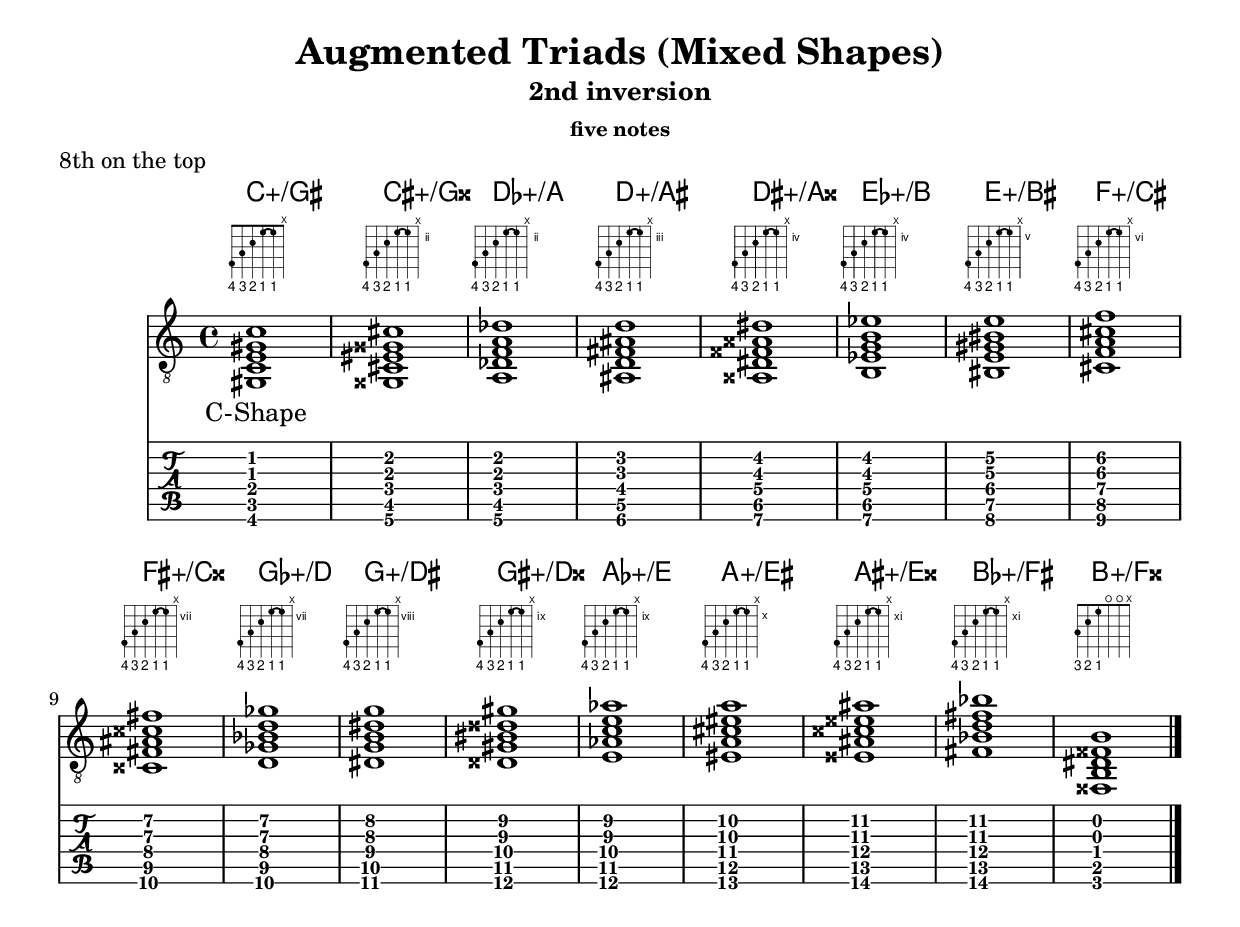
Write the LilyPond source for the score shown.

\version "2.19.15"
%\include "predefined-guitar-fretboards.ly"
\include "../c-shape.ly"
%\include "../a-shape.ly"
%\include "../g-shape.ly"
%\include "../e-shape.ly"
%\include "../d-shape.ly"
%\include "../alt-shape.ly"

\layout {
   \context { %\Score
      %\override StringNumber.transparent = ##t
      \Voice
      \remove "New_fingering_engraver"
   }
}

\paper {
  print-all-headers = ##t
}

%%%%%%%%%%%%%%%%%%%%%%%%%%%%%%%%%%%%%%%%%%%%%%%%%%
%%%%%%%%%%%%%%%% AUGMENTED TRIADS %%%%%%%%%%%%%%%%
%%%%%%%%%%%%%%%%%%%%%%%%%%%%%%%%%%%%%%%%%%%%%%%%%%

augmentedTriadsRootPositionThreeNotesThirdOnTopChordSymbols = \chordmode {
  %\cShape
  c1:aug 
  cis1:aug 
  des1:aug 
  d1:aug 
  dis1:aug 
  es1:aug 
  e1:aug 
  f1:aug 
  fis1:aug 
  ges1:aug 
  g1:aug 
  gis1:aug 
  as1:aug 
  a1:aug 
  ais1:aug 
  bes1:aug 
  b1:aug
}

augmentedTriadsRootPositionThreeNotesThirdOnTopShapes = \lyricmode {
  C-Shape \repeat unfold 16 { \skip1 }
}

augmentedTriadsRootPositionThreeNotesThirdOnTop = \chordmode {
% * triads
% ** augmented triads
% *** root position
% **** three notes
% ***** 3rd on the top
  \cShape
  c,1:1.5+.10
  cis,1:1.5+.10
  des,1:1.5+.10
  d,1:1.5+.10
  dis,1:1.5+.10
  es,1:1.5+.10
  e,1:1.5+.10
  f,1:1.5+.10
  fis,1:1.5+.10
  ges,1:1.5+.10
  g,1:1.5+.10
  gis,1:1.5+.10
  as,1:1.5+.10
  a,1:1.5+.10
  ais,1:1.5+.10
  bes,1:1.5+.10
  b,1:1.5+.10
  \bar "|."
}


augmentedTriadsRootPositionThreeNotesFifthOnTopChordSymbols = \chordmode {
  %\cShape
  c1:aug 
  cis1:aug 
  des1:aug 
  d1:aug 
  dis1:aug 
  es1:aug 
  e1:aug 
  f1:aug 
  fis1:aug 
  ges1:aug 
  g1:aug 
  gis1:aug 
  as1:aug 
  a1:aug 
  ais1:aug 
  bes1:aug 
  b1:aug
  b1:aug
}

augmentedTriadsRootPositionThreeNotesFifthOnTopShapes = \lyricmode {
  C-Shape \repeat unfold 17 { \skip1 }
}

augmentedTriadsRootPositionThreeNotesFifthOnTop = \chordmode {
  % * triads
% ** augmented triads
% *** root position
% **** three notes
% ***** fifth on the top
  \cShape
  c,1:1.3.5+
  cis,1:1.3.5+
  des,1:1.3.5+
  d,1:1.3.5+
  dis,1:1.3.5+
  es,1:1.3.5+
  e,1:1.3.5+
  f,1:1.3.5+
  fis,1:1.3.5+
  ges,1:1.3.5+
  g,1:1.3.5+
  gis,1:1.3.5+
  as,1:1.3.5+
  a,1:1.3.5+
  ais,1:1.3.5+
  bes,1:1.3.5+
  b,1:1.3.5+
  b,,1:1.3.5+
  \bar "|."
}

augmentedTriadsRootPositionFourNotesEighthOnTopChordSymbols = \chordmode {
  %\cShape
  c1:aug 
  cis1:aug 
  des1:aug 
  d1:aug 
  dis1:aug 
  es1:aug 
  e1:aug 
  f1:aug 
  fis1:aug 
  ges1:aug 
  g1:aug 
  gis1:aug 
  as1:aug 
  a1:aug 
  ais1:aug 
  bes1:aug 
  b1:aug
}

augmentedTriadsRootPositionFourNotesEighthOnTopShapes = \lyricmode {
  C-Shape \repeat unfold 16 { \skip1 }
}

augmentedTriadsRootPositionFourNotesEighthOnTop = \chordmode {
% * triads
% ** augmented triads
% *** root position
% **** four notes
% ***** 8th on the top
  \cShape
  c,1:1.3.5+.8
  cis,1:1.3.5+.8
  des,1:1.3.5+.8
  d,1:1.3.5+.8
  dis,1:1.3.5+.8
  es,1:1.3.5+.8
  e,1:1.3.5+.8
  f,1:1.3.5+.8
  fis,1:1.3.5+.8
  ges,1:1.3.5+.8
  g,1:1.3.5+.8
  gis,1:1.3.5+.8
  as,1:1.3.5+.8
  a,1:1.3.5+.8
  ais,1:1.3.5+.8
  bes,1:1.3.5+.8
  b,,1:1.3.5+.8
  \bar "|."
}


augmentedTriadsRootPositionFiveNotesFifthOnTopChordSymbols = \chordmode {
  %\cShape
  c1:aug 
  cis1:aug 
  des1:aug 
  d1:aug 
  dis1:aug 
  es1:aug 
  e1:aug 
  f1:aug 
  fis1:aug 
  ges1:aug 
  g1:aug 
  gis1:aug 
  as1:aug 
  a1:aug 
  ais1:aug 
  bes1:aug 
  b1:aug
}

augmentedTriadsRootPositionFiveNotesFifthOnTopShapes = \lyricmode {
  C-Shape \repeat unfold 16 { \skip1 }
}

augmentedTriadsRootPositionFiveNotesFifthOnTop = \chordmode {
% * triads
% ** augmented triads
% *** root position
% **** five notes
% ***** 5th on the top
  \cShape
  c,1:1.3.5+.8.12
  cis,1:1.3.5+.8.12
  des,1:1.3.5+.8.12
  d,1:1.3.5+.8.12
  dis,1:1.3.5+.8.12
  es,1:1.3.5+.8.12
  e,1:1.3.5+.8.12
  f,1:1.3.5+.8.12
  fis,1:1.3.5+.8.12
  ges,1:1.3.5+.8.12
  g,1:1.3.5+.8.12
  gis,1:1.3.5+.8.12
  as,1:1.3.5+.8.12
  a,1:1.3.5+.8.12
  ais,1:1.3.5+.8.12
  bes,1:1.3.5+.8.12
  b,1:1.3.5+.8.12
  \bar "|."
}

augmentedTriadsFirstInversionThreeNotesFirstOnTopChordSymbols = \chordmode {
  %\cShape
  c1:aug 
  cis1:aug 
  des1:aug 
  d1:aug 
  dis1:aug 
  es1:aug 
  e1:aug 
  f1:aug 
  fis1:aug 
  ges1:aug 
  g1:aug 
  gis1:aug 
  as1:aug 
  a1:aug 
  ais1:aug 
  bes1:aug 
  b1:aug
}

augmentedTriadsFirstInversionThreeNotesFirstOnTopShapes = \lyricmode {
  C-Shape \repeat unfold 16 { \skip1 }
}

augmentedTriadsFirstInversionThreeNotesFirstOnTop = \chordmode {
% * triads
% ** augmented triads
% *** 1st inversion
% **** three notes
% ***** 1st on the top
  \cShape
  c,1:3.5+.8^1
  cis,1:3.5+.8^1
  des,1:3.5+.8^1
  d,1:3.5+.8^1
  dis,1:3.5+.8^1
  es,1:3.5+.8^1
  e,1:3.5+.8^1
  f,1:3.5+.8^1
  fis,1:3.5+.8^1
  ges,1:3.5+.8^1
  g,1:3.5+.8^1
  gis,1:3.5+.8^1
  as,1:3.5+.8^1
  a,1:3.5+.8^1
  ais,1:3.5+.8^1
  bes,1:3.5+.8^1
  b,,1:3.5+.8^1
  \bar "|."
}

augmentedTriadsFirstInversionThreeNotesFifthOnTopChordSymbols = \chordmode {
  %\cShape
  c1:aug/e 
  cis1:aug/eis 
  des1:aug/f 
  d1:aug/fis 
  dis1:aug/fisis 
  es1:aug/g 
  e1:aug/gis 
  f1:aug/a 
  fis1:aug/ais 
  ges1:aug/bes 
  g1:aug/b 
  gis1:aug/bis 
  as1:aug/c 
  a1:aug/cis 
  ais1:aug/cisis 
  bes1:aug/d 
  b1:aug/dis
}

augmentedTriadsFirstInversionThreeNotesFifthOnTopShapes = \lyricmode {
  C-Shape \repeat unfold 16 { \skip1 }
}

augmentedTriadsFirstInversionThreeNotesFifthOnTop = \chordmode {
% * triads
% ** augmented triads
% *** 1st inversion
% **** three notes
% ***** 5th on the top
  \cShape
  c,1:3.8.12+^1
  cis,1:3.8.12+^1
  des,1:3.8.12+^1
  d,1:3.8.12+^1
  dis,1:3.8.12+^1
  es,1:3.8.12+^1
  e,1:3.8.12+^1
  f,1:3.8.12+^1
  fis,1:3.8.12+^1
  ges,1:3.8.12+^1
  g,1:3.8.12+^1
  gis,1:3.8.12+^1
  as,1:3.8.12+^1
  a,1:3.8.12+^1
  ais,1:3.8.12+^1
  bes,1:3.8.12+^1
  b,,1:3.8.12+^1
  \bar "|."
}

augmentedTriadsFirstInversionFourNotesThirdOnTopChordSymbols = \chordmode {
% * triads
% ** augmented triads
% *** 1st inversion
% **** four notes
% ***** 3rd on the top
  %\cShape
  c1:aug/e 
  cis1:aug/eis 
  des1:aug/f 
  d1:aug/fis 
  dis1:aug/fisis 
  es1:aug/g 
  e1:aug/gis 
  f1:aug/a 
  fis1:aug/ais 
  ges1:aug/bes 
  g1:aug/b 
  gis1:aug/bis 
  as1:aug/c 
  a1:aug/cis 
  ais1:aug/cisis 
  bes1:aug/d 
  b1:aug/dis
}

augmentedTriadsFirstInversionFourNotesThirdOnTopShapes = \lyricmode {
% * triads
% ** augmented triads
% *** 1st inversion
% **** four notes
% ***** 3rd on the top
  C-Shape \repeat unfold 16 { \skip1 }
}

augmentedTriadsFirstInversionFourNotesThirdOnTop = \chordmode {
% * triads
% ** augmented triads
% *** 1st inversion
% **** four notes
% ***** 3rd on the top
  \cShape
  c,1:3.5+.8.10^1
  cis,1:3.5+.8.10^1
  des,1:3.5+.8.10^1
  d,1:3.5+.8.10^1
  dis,1:3.5+.8.10^1
  es,1:3.5+.8.10^1
  e,1:3.5+.8.10^1
  f,1:3.5+.8.10^1
  fis,1:3.5+.8.10^1
  ges,1:3.5+.8.10^1
  g,1:3.5+.8.10^1
  gis,1:3.5+.8.10^1
  as,1:3.5+.8.10^1
  a,1:3.5+.8.10^1
  ais,1:3.5+.8.10^1
  bes,1:3.5+.8.10^1
  b,,1:3.5+.8.10^1
  \bar "|."
}
augmentedTriadsFirstInversionFourNotesFifthOnTopChordSymbols = \chordmode {
% * triads
% ** augmented triads
% *** 1st inversion
% **** four notes
% ***** 5th on the top
  %\cShape
  c1:aug/e 
  cis1:aug/eis 
  des1:aug/f 
  d1:aug/fis 
  dis1:aug/fisis 
  es1:aug/g 
  e1:aug/gis 
  f1:aug/a 
  fis1:aug/ais 
  ges1:aug/bes 
  g1:aug/b 
  gis1:aug/bis 
  as1:aug/c 
  a1:aug/cis 
  ais1:aug/cisis 
  bes1:aug/d 
  b1:aug/dis
  
  c1:aug/e 
  cis1:aug/eis 
  des1:aug/f 
  d1:aug/fis 
  dis1:aug/fisis 
  es1:aug/g 
  e1:aug/gis 
  f1:aug/a 
  fis1:aug/ais 
  ges1:aug/bes 
  g1:aug/b 
  gis1:aug/bis 
  as1:aug/c 
  a1:aug/cis 
  ais1:aug/cisis 
  bes1:aug/d 
  b1:aug/dis
}

augmentedTriadsFirstInversionFourNotesFifthOnTopShapes = \lyricmode {
% * triads
% ** augmented triads
% *** 1st inversion
% **** four notes
% ***** 5th on the top
  C-Shape \repeat unfold 33 { \skip1 }
}

augmentedTriadsFirstInversionFourNotesFifthOnTop = \chordmode {
% * triads
% ** augmented triads
% *** 1st inversion
% **** four notes
% ***** 5th on the top
  \cShape
%  c,:3.8.10.12+.15.19^1 %test
  c,1:3.5+.8.12+^1
  cis,1:3.5+.8.12+^1
  des,1:3.5+.8.12+^1
  d,1:3.5+.8.12+^1
  dis,1:3.5+.8.12+^1
  es,1:3.5+.8.12+^1
  e,1:3.5+.8.12+^1
  f,1:3.5+.8.12+^1
  fis,1:3.5+.8.12+^1
  ges,1:3.5+.8.12+^1
  g,1:3.5+.8.12+^1
  gis,1:3.5+.8.12+^1
  as,1:3.5+.8.12+^1
  a,1:3.5+.8.12+^1
  ais,1:3.5+.8.12+^1
  bes,1:3.5+.8.12+^1
  b,,1:3.5+.8.12+^1
  \bar "||"
  c,,1:3.8.10.12+^1
  cis,,1:3.8.10.12+^1
  des,,1:3.8.10.12+^1
  d,,1:3.8.10.12+^1
  dis,,1:3.8.10.12+^1
  es,,1:3.8.10.12+^1
  e,,1:3.8.10.12+^1
  f,,1:3.8.10.12+^1
  fis,,1:3.8.10.12+^1
  ges,,1:3.8.10.12+^1
  g,,1:3.8.10.12+^1
  gis,,1:3.8.10.12+^1
  as,,1:3.8.10.12+^1
  a,,1:3.8.10.12+^1
  ais,,1:3.8.10.12+^1
  bes,,1:3.8.10.12+^1
  b,,1:3.8.10.12+^1
  \bar "|."
}

augmentedTriadsSecondInversionThreeNotesFifthOnTopChordSymbols = \chordmode {
% * triads
% ** augmented triads
% *** 2nd inversion
% **** three notes
% ***** 5th on the top
  %\cShape
  c1:aug/gis
  cis1:aug/gisis 
  des1:aug/a 
  d1:aug/ais 
  dis1:aug/aisis 
  es1:aug/b
  e1:aug/bis 
  f1:aug/cis
  fis1:aug/cisis 
  ges1:aug/d 
  g1:aug/dis 
  gis1:aug/disis 
  as1:aug/e 
  a1:aug/eis 
  ais1:aug/eisis 
  bes1:aug/fis
  b1:aug/fisis
}

augmentedTriadsSecondInversionThreeNotesFifthOnTopShapes = \lyricmode {
% * triads
% ** augmented triads
% *** 2nd inversion
% **** three notes
% ***** 5th on the top
  C-Shape \repeat unfold 16 { \skip1 }
}

augmentedTriadsSecondInversionThreeNotesFifthOnTop = \chordmode {
% * triads
% ** augmented triads
% *** 2nd inversion
% **** three notes
% ***** 5th on the top
  \cShape
  c,1:5+.8.10^1.3
  cis,1:5+.8.10^1.3
  des,1:5+.8.10^1.3
  d,1:5+.8.10^1.3
  dis,1:5+.8.10^1.3
  es,1:5+.8.10^1.3
  e,1:5+.8.10^1.3
  f,1:5+.8.10^1.3
  fis,1:5+.8.10^1.3
  ges,1:5+.8.10^1.3
  g,1:5+.8.10^1.3
  gis,1:5+.8.10^1.3
  as,1:5+.8.10^1.3
  a,1:5+.8.10^1.3
  ais,1:5+.8.10^1.3
  bes,1:5+.8.10^1.3
  b,,1:5+.8.10^1.3
  \bar "|."
}

augmentedTriadsSecondInversionFourNotesEighthOnTopChordSymbols = \chordmode {
% * triads
% ** augmented triads
% *** 2nd inversion
% **** four notes
% ***** 8th on the top
  %\cShape
  c1:aug/gis
  cis1:aug/gisis 
  des1:aug/a 
  d1:aug/ais 
  dis1:aug/aisis 
  es1:aug/b
  e1:aug/bis 
  f1:aug/cis
  fis1:aug/cisis 
  ges1:aug/d 
  g1:aug/dis 
  gis1:aug/disis 
  as1:aug/e 
  a1:aug/eis 
  ais1:aug/eisis 
  bes1:aug/fis
  b1:aug/fisis
}

augmentedTriadsSecondInversionFourNotesEighthOnTopShapes = \lyricmode {
% * triads
% ** augmented triads
% *** 2nd inversion
% **** four notes
% ***** 8th on the top
  C-Shape \repeat unfold 16 { \skip1 }
}

augmentedTriadsSecondInversionFourNotesEighthOnTop = \chordmode {
% * triads
% ** augmented triads
% *** 2nd inversion
% **** four notes
% ***** 8th on the top
  \cShape
  c,,1:5+.10.12+.15^1.3
  cis,,1:5+.10.12+.15^1.3
  des,,1:5+.10.12+.15^1.3
  d,,1:5+.10.12+.15^1.3
  dis,,1:5+.10.12+.15^1.3
  es,,1:5+.10.12+.15^1.3
  e,,1:5+.10.12+.15^1.3
  f,,1:5+.10.12+.15^1.3
  fis,,1:5+.10.12+.15^1.3
  ges,,1:5+.10.12+.15^1.3
  g,,1:5+.10.12+.15^1.3
  gis,,1:5+.10.12+.15^1.3
  as,,1:5+.10.12+.15^1.3
  a,,1:5+.10.12+.15^1.3
  ais,,1:5+.10.12+.15^1.3
  bes,,1:5+.10.12+.15^1.3
  b,,,1:5+.10.12+.15^1.3
  \bar "|."
}

augmentedTriadsSecondInversionFourNotesFifthOnTopChordSymbols = \chordmode {
% * triads
% ** augmented triads
% *** 2nd inversion
% **** four notes
% ***** 5th on the top
  %\cShape
  c1:aug/gis
  cis1:aug/gisis 
  des1:aug/a 
  d1:aug/ais 
  dis1:aug/aisis 
  es1:aug/b
  e1:aug/bis 
  f1:aug/cis
  fis1:aug/cisis 
  ges1:aug/d 
  g1:aug/dis 
  gis1:aug/disis 
  as1:aug/e 
  a1:aug/eis 
  ais1:aug/eisis 
  bes1:aug/fis
  b1:aug/fisis
}

augmentedTriadsSecondInversionFourNotesFifthOnTopShapes = \lyricmode {
% * triads
% ** augmented triads
% *** 2nd inversion
% **** four notes
% ***** 5th on the top
  C-Shape \repeat unfold 16 { \skip1 }
}

augmentedTriadsSecondInversionFourNotesFifthOnTop = \chordmode {
% * triads
% ** augmented triads
% *** 2nd inversion
% **** four notes
% ***** 5th on the top
  \cShape
  c,,1:5+.8.10.12+^1.3
  cis,,1:5+.8.10.12+^1.3
  des,,1:5+.8.10.12+^1.3
  d,,1:5+.8.10.12+^1.3
  dis,,1:5+.8.10.12+^1.3
  es,,1:5+.8.10.12+^1.3
  e,,1:5+.8.10.12+^1.3
  f,,1:5+.8.10.12+^1.3
  fis,,1:5+.8.10.12+^1.3
  ges,,1:5+.8.10.12+^1.3
  g,,1:5+.8.10.12+^1.3
  gis,,1:5+.8.10.12+^1.3
  as,,1:5+.8.10.12+^1.3
  a,,1:5+.8.10.12+^1.3
  ais,,1:5+.8.10.12+^1.3
  bes,,1:5+.8.10.12+^1.3
  b,,,1:5+.8.10.12+^1.3
  \bar "|."
}

augmentedTriadsSecondInversionFiveNotesEighthOnTopChordSymbols = \chordmode {
% * triads
% ** augmented triads
% *** 2nd inversion
% **** five notes
% ***** 8th on the top
  %\cShape
  c1:aug/gis
  cis1:aug/gisis 
  des1:aug/a 
  d1:aug/ais 
  dis1:aug/aisis 
  es1:aug/b
  e1:aug/bis 
  f1:aug/cis
  fis1:aug/cisis 
  ges1:aug/d 
  g1:aug/dis 
  gis1:aug/disis 
  as1:aug/e 
  a1:aug/eis 
  ais1:aug/eisis 
  bes1:aug/fis
  b1:aug/fisis
}

augmentedTriadsSecondInversionFiveNotesEighthOnTopShapes = \lyricmode {
% * triads
% ** augmented triads
% *** 2nd inversion
% **** five notes
% ***** 8th on the top
  C-Shape \repeat unfold 16 { \skip1 }
}

augmentedTriadsSecondInversionFiveNotesEighthOnTop = \chordmode {
% * triads
% ** augmented triads
% *** 2nd inversion
% **** five notes
% ***** 8th on the top
  \cShape
  c,,1:5+.8.10.12+.15^1.3
  cis,,1:5+.8.10.12+.15^1.3
  des,,1:5+.8.10.12+.15^1.3
  d,,1:5+.8.10.12+.15^1.3
  dis,,1:5+.8.10.12+.15^1.3
  es,,1:5+.8.10.12+.15^1.3
  e,,1:5+.8.10.12+.15^1.3
  f,,1:5+.8.10.12+.15^1.3
  fis,,1:5+.8.10.12+.15^1.3
  ges,,1:5+.8.10.12+.15^1.3
  g,,1:5+.8.10.12+.15^1.3
  gis,,1:5+.8.10.12+.15^1.3
  as,,1:5+.8.10.12+.15^1.3
  a,,1:5+.8.10.12+.15^1.3
  ais,,1:5+.8.10.12+.15^1.3
  bes,,1:5+.8.10.12+.15^1.3
  b,,,1:5+.8.10.12+.15^1.3
  \bar "|."
}

%%%%%%%%%%%%%%%%%%%%%%%%%%%%%%%%%%%%%%%%%%%%%%%%%%
%%%%%%%%%%%%%%% SCORE DEFINITIONS %%%%%%%%%%%%%%%%
%%%%%%%%%%%%%%%%%%%%%%%%%%%%%%%%%%%%%%%%%%%%%%%%%%

\bookpart {
%{
  \score {
    <<
      \new ChordNames {
        \augmentedTriadsRootPositionThreeNotesThirdOnTopChordSymbols
      }
      \new FretBoards {
        \augmentedTriadsRootPositionThreeNotesThirdOnTop
      }
      \new Voice = "augmentedtriads" {
        \clef "treble_8"
        \augmentedTriadsRootPositionThreeNotesThirdOnTop
      }
      \new Lyrics \lyricsto augmentedtriads {
        \augmentedTriadsRootPositionThreeNotesThirdOnTopShapes
      }
      \new TabStaff {
        \augmentedTriadsRootPositionThreeNotesThirdOnTop
      }
    >>
    \header {
      title = "Augmented Triads (Mixed Shapes)"
      subtitle = "Root position"
      subsubtitle = "Three notes"
      piece = "3rd on the top"
    }
  }
%}
%{
  \score {
    <<
      \new ChordNames {
        \augmentedTriadsRootPositionThreeNotesFifthOnTopChordSymbols
      }
      \new FretBoards {
        \augmentedTriadsRootPositionThreeNotesFifthOnTop
      }
      \new Voice = "augmentedtriads" {
        \clef "treble_8"
        \augmentedTriadsRootPositionThreeNotesFifthOnTop
      }
      \new Lyrics \lyricsto augmentedtriads {
        \augmentedTriadsRootPositionThreeNotesFifthOnTopShapes
      }
      \new TabStaff {
        \augmentedTriadsRootPositionThreeNotesFifthOnTop
      }
    >>
    \header {
      title = "Augmented Triads (Mixed Shapes)"
      subtitle = "Root position"
      subsubtitle = "Three notes"
      piece = "5th on the top"
    }
  }
%}
%{
  \score {
    <<
      \new ChordNames {
        \augmentedTriadsRootPositionFourNotesEighthOnTopChordSymbols
      }
      \new FretBoards {
        \augmentedTriadsRootPositionFourNotesEighthOnTop
      }
      \new Voice = "augmentedtriads" {
        \clef "treble_8"
        \augmentedTriadsRootPositionFourNotesEighthOnTop
      }
      \new Lyrics \lyricsto augmentedtriads {
        \augmentedTriadsRootPositionFourNotesEighthOnTopShapes
      }
      \new TabStaff {
        \augmentedTriadsRootPositionFourNotesEighthOnTop
      }
    >>
    \header {
      title = "Augmented Triads (Mixed Shapes)"
      subtitle = "Root position"
      subsubtitle = "Four notes"
      piece = "8th on the top"
    }
  }
%}
%{
  \score {
    <<
      \new ChordNames {
        \augmentedTriadsRootPositionFiveNotesFifthOnTopChordSymbols
      }
      \new FretBoards {
        \augmentedTriadsRootPositionFiveNotesFifthOnTop
      }
      \new Voice = "augmentedtriads" {
        \clef "treble_8"
        \augmentedTriadsRootPositionFiveNotesFifthOnTop
      }
      \new Lyrics \lyricsto augmentedtriads {
        \augmentedTriadsRootPositionFiveNotesFifthOnTopShapes
      }
      \new TabStaff {
        \augmentedTriadsRootPositionFiveNotesFifthOnTop
      }
    >>
    \header {
      title = "Augmented Triads (Mixed Shapes)"
      subtitle = "Root position"
      subsubtitle = "Five notes"
      piece = "5th on the top"
    }
  }
%}
%{
  \score {
    <<
      \new ChordNames {
        \augmentedTriadsFirstInversionThreeNotesFirstOnTopChordSymbols
      }
      \new FretBoards {
        \augmentedTriadsFirstInversionThreeNotesFirstOnTop
      }
      \new Voice = "augmentedtriads" {
        \clef "treble_8"
        \augmentedTriadsFirstInversionThreeNotesFirstOnTop
      }
      \new Lyrics \lyricsto augmentedtriads {
        \augmentedTriadsFirstInversionThreeNotesFirstOnTopShapes
      }
      \new TabStaff {
        \augmentedTriadsFirstInversionThreeNotesFirstOnTop
      }
    >>
    \header {
      title = "Augmented Triads (Mixed Shapes)"
      subtitle = "1st inversion"
      subsubtitle = "three notes"
      piece = "1st on the top"
    }
  }
%}
%{
  \score {
    <<
      \new ChordNames {
        \augmentedTriadsFirstInversionThreeNotesFifthOnTopChordSymbols
      }
      \new FretBoards {
        \augmentedTriadsFirstInversionThreeNotesFifthOnTop
      }
      \new Voice = "augmentedtriads" {
        \clef "treble_8"
        \augmentedTriadsFirstInversionThreeNotesFifthOnTop
      }
      \new Lyrics \lyricsto augmentedtriads {
        \augmentedTriadsFirstInversionThreeNotesFifthOnTopShapes
      }
      \new TabStaff {
        \augmentedTriadsFirstInversionThreeNotesFifthOnTop
      }
    >>
    \header {
      title = "Augmented Triads (Mixed Shapes)"
      subtitle = "1st inversion"
      subsubtitle = "three notes"
      piece = "5th on the top"
    }
  }
%}
%{
  \score {
    <<
      \new ChordNames {
        \augmentedTriadsFirstInversionFourNotesThirdOnTopChordSymbols
      }
      \new FretBoards {
        \augmentedTriadsFirstInversionFourNotesThirdOnTop
      }
      \new Voice = "augmentedtriads" {
        \clef "treble_8"
        \augmentedTriadsFirstInversionFourNotesThirdOnTop
      }
      \new Lyrics \lyricsto augmentedtriads {
        \augmentedTriadsFirstInversionFourNotesThirdOnTopShapes
      }
      \new TabStaff {
        \augmentedTriadsFirstInversionFourNotesThirdOnTop
      }
    >>
    \header {
      title = "Augmented Triads (Mixed Shapes)"
      subtitle = "1st inversion"
      subsubtitle = "four notes"
      piece = "3rd on the top"
    }
  }
%}
%{
  \score {
    <<
      \new ChordNames {
        \augmentedTriadsFirstInversionFourNotesFifthOnTopChordSymbols
      }
      \new FretBoards {
        \augmentedTriadsFirstInversionFourNotesFifthOnTop
      }
      \new Voice = "augmentedtriads" {
        \clef "treble_8"
        \augmentedTriadsFirstInversionFourNotesFifthOnTop
      }
      \new Lyrics \lyricsto augmentedtriads {
        \augmentedTriadsFirstInversionFourNotesFifthOnTopShapes
      }
      \new TabStaff {
        \augmentedTriadsFirstInversionFourNotesFifthOnTop
      }
    >>
    \header {
      title = "Augmented Triads (Mixed Shapes)"
      subtitle = "1st inversion"
      subsubtitle = "four notes"
      piece = "5th on the top"
    }
  }
%}
%{
  \score {
    <<
      \new ChordNames {
        \augmentedTriadsSecondInversionThreeNotesFifthOnTopChordSymbols
      }
      \new FretBoards {
        \augmentedTriadsSecondInversionThreeNotesFifthOnTop
      }
      \new Voice = "augmentedtriads" {
        \clef "treble_8"
        \augmentedTriadsSecondInversionThreeNotesFifthOnTop
      }
      \new Lyrics \lyricsto augmentedtriads {
        \augmentedTriadsSecondInversionThreeNotesFifthOnTopShapes
      }
      \new TabStaff {
        \augmentedTriadsSecondInversionThreeNotesFifthOnTop
      }
    >>
    \header {
      title = "Augmented Triads (Mixed Shapes)"
      subtitle = "2nd inversion"
      subsubtitle = "three notes"
      piece = "5th on the top"
    }
  }
%}
%{
  \score {
    <<
      \new ChordNames {
        \augmentedTriadsSecondInversionFourNotesEighthOnTopChordSymbols
      }
      \new FretBoards {
        \augmentedTriadsSecondInversionFourNotesEighthOnTop
      }
      \new Voice = "augmentedtriads" {
        \clef "treble_8"
        \augmentedTriadsSecondInversionFourNotesEighthOnTop
      }
      \new Lyrics \lyricsto augmentedtriads {
        \augmentedTriadsSecondInversionFourNotesEighthOnTopShapes
      }
      \new TabStaff {
        \augmentedTriadsSecondInversionFourNotesEighthOnTop
      }
    >>
    \header {
      title = "Augmented Triads (Mixed Shapes)"
      subtitle = "2nd inversion"
      subsubtitle = "four notes"
      piece = "8th on the top"
    }
  }
%}
%{
  \score {
    <<
      \new ChordNames {
        \augmentedTriadsSecondInversionFourNotesFifthOnTopChordSymbols
      }
      \new FretBoards {
        \augmentedTriadsSecondInversionFourNotesFifthOnTop
      }
      \new Voice = "augmentedtriads" {
        \clef "treble_8"
        \augmentedTriadsSecondInversionFourNotesFifthOnTop
      }
      \new Lyrics \lyricsto augmentedtriads {
        \augmentedTriadsSecondInversionFourNotesFifthOnTopShapes
      }
      \new TabStaff {
        \augmentedTriadsSecondInversionFourNotesFifthOnTop
      }
    >>
    \header {
      title = "Augmented Triads (Mixed Shapes)"
      subtitle = "2nd inversion"
      subsubtitle = "four notes"
      piece = "5th on the top"
    }
  }
%}
%%{
  \score {
    <<
      \new ChordNames {
        \augmentedTriadsSecondInversionFiveNotesEighthOnTopChordSymbols
      }
      \new FretBoards {
        \augmentedTriadsSecondInversionFiveNotesEighthOnTop
      }
      \new Voice = "augmentedtriads" {
        \clef "treble_8"
        \augmentedTriadsSecondInversionFiveNotesEighthOnTop
      }
      \new Lyrics \lyricsto augmentedtriads {
        \augmentedTriadsSecondInversionFiveNotesEighthOnTopShapes
      }
      \new TabStaff {
        \augmentedTriadsSecondInversionFiveNotesEighthOnTop
      }
    >>
    \header {
      title = "Augmented Triads (Mixed Shapes)"
      subtitle = "2nd inversion"
      subsubtitle = "five notes"
      piece = "8th on the top"
    }
  }
%}

}